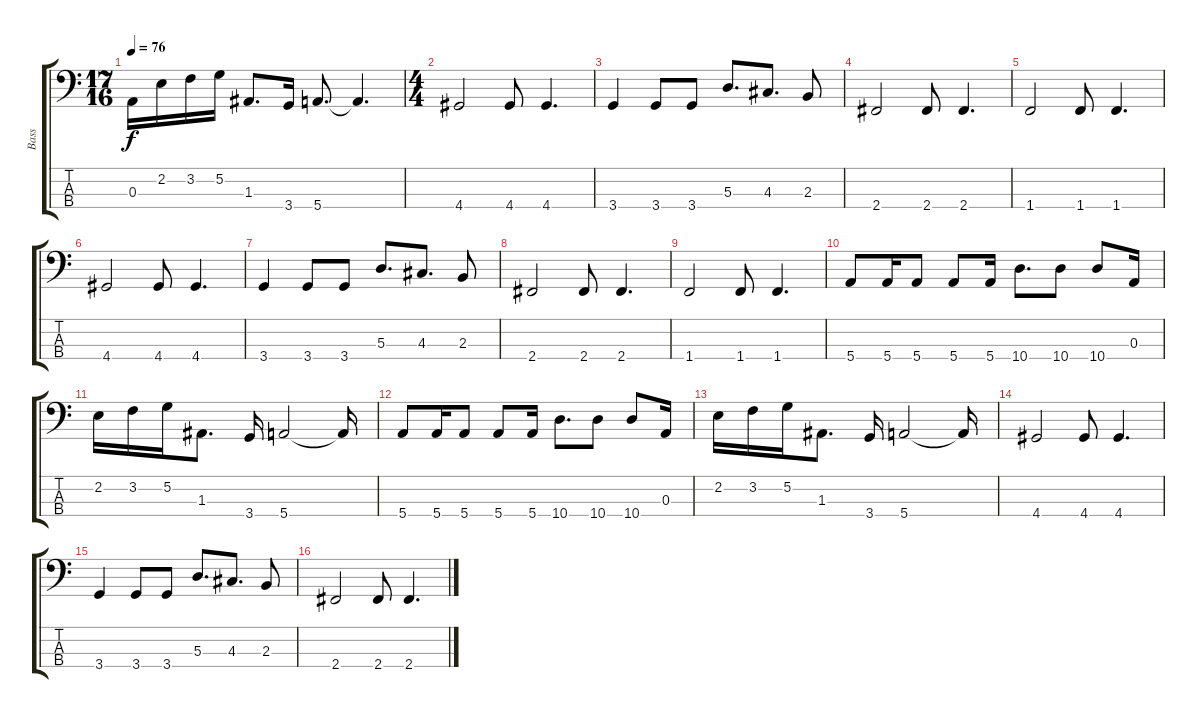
\track ("Bass" "Bass") {instrument fretlessbass}
\staff {score tabs}
\tuning (G2 D2 A1 E1) {hide}
\ts (17 16)
\tempo 76
\clef f4
\ks c
0.3.16{dy f} 2.2.16 3.2.16 5.2.16 1.3.8{d} 3.4.16 5.4.8{d} 5.4{t}.4{d} |
\ts (4 4)
4.4.2 4.4.8 4.4.4{d} |
3.4.4 3.4.8 3.4.8 5.3.8{d} 4.3.8{d} 2.3.8 |
2.4.2 2.4.8 2.4.4{d} |
1.4.2 1.4.8 1.4.4{d} |
4.4.2 4.4.8 4.4.4{d} |
3.4.4 3.4.8 3.4.8 5.3.8{d} 4.3.8{d} 2.3.8 |
2.4.2 2.4.8 2.4.4{d} |
1.4.2 1.4.8 1.4.4{d} |
5.4.8 5.4.16 5.4.8 5.4.8 5.4.16 10.4.8{d} 10.4.8 10.4.8 0.3.16 |
2.2.16 3.2.16 5.2.16 1.3.8{d} 3.4.16 5.4.2 5.4{t}.16 |
5.4.8 5.4.16 5.4.8 5.4.8 5.4.16 10.4.8{d} 10.4.8 10.4.8 0.3.16 |
2.2.16 3.2.16 5.2.16 1.3.8{d} 3.4.16 5.4.2 5.4{t}.16 |
4.4.2 4.4.8 4.4.4{d} |
3.4.4 3.4.8 3.4.8 5.3.8{d} 4.3.8{d} 2.3.8 |
2.4.2 2.4.8 2.4.4{d}
